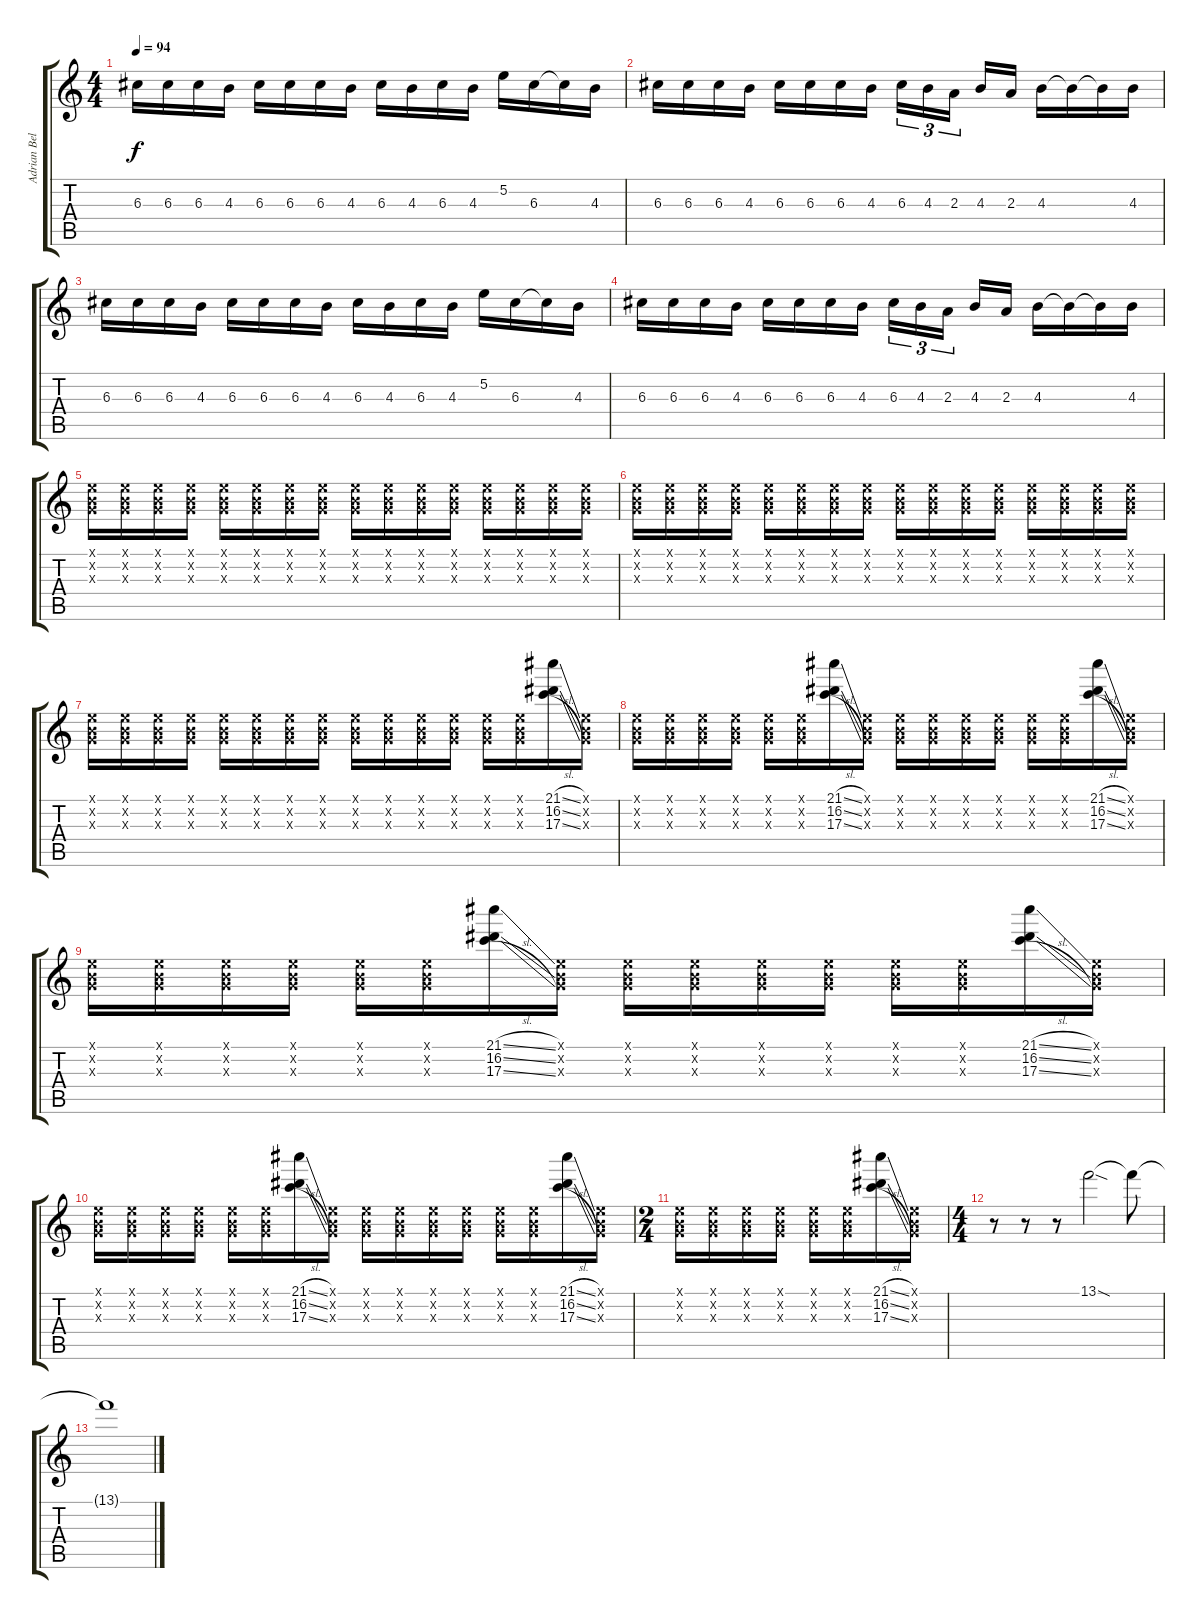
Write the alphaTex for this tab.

\track ("Adrian Belew" "Adrian Bel") {instrument distortionguitar}
\staff {score tabs}
\tuning (E4 B3 G3 D3 A2 E2) {hide}
\ts (4 4)
\tempo 94
\clef g2
\ks c
6.3.16{dy f} 6.3.16 6.3.16 4.3.16 6.3.16 6.3.16 6.3.16 4.3.16 6.3.16 4.3.16 6.3.16 4.3.16 5.2.16 6.3.16 6.3{t}.16 4.3.16 |
6.3.16 6.3.16 6.3.16 4.3.16 6.3.16 6.3.16 6.3.16 4.3.16 6.3.16{tu (3 2)} 4.3.16{tu (3 2)} 2.3.16{tu (3 2) beam splitsecondary} 4.3.16 2.3.16 4.3.16 4.3{t}.16 4.3{t}.16 4.3.16 |
6.3.16 6.3.16 6.3.16 4.3.16 6.3.16 6.3.16 6.3.16 4.3.16 6.3.16 4.3.16 6.3.16 4.3.16 5.2.16 6.3.16 6.3{t}.16 4.3.16 |
6.3.16 6.3.16 6.3.16 4.3.16 6.3.16 6.3.16 6.3.16 4.3.16 6.3.16{tu (3 2)} 4.3.16{tu (3 2)} 2.3.16{tu (3 2) beam splitsecondary} 4.3.16 2.3.16 4.3.16 4.3{t}.16 4.3{t}.16 4.3.16 |
(0.1{x} 0.2{x} 0.3{x}).16 (0.1{x} 0.2{x} 0.3{x}).16 (0.1{x} 0.2{x} 0.3{x}).16 (0.1{x} 0.2{x} 0.3{x}).16 (0.1{x} 0.2{x} 0.3{x}).16 (0.1{x} 0.2{x} 0.3{x}).16 (0.1{x} 0.2{x} 0.3{x}).16 (0.1{x} 0.2{x} 0.3{x}).16 (0.1{x} 0.2{x} 0.3{x}).16 (0.1{x} 0.2{x} 0.3{x}).16 (0.1{x} 0.2{x} 0.3{x}).16 (0.1{x} 0.2{x} 0.3{x}).16 (0.1{x} 0.2{x} 0.3{x}).16 (0.1{x} 0.2{x} 0.3{x}).16 (0.1{x} 0.2{x} 0.3{x}).16 (0.1{x} 0.2{x} 0.3{x}).16 |
(0.1{x} 0.2{x} 0.3{x}).16 (0.1{x} 0.2{x} 0.3{x}).16 (0.1{x} 0.2{x} 0.3{x}).16 (0.1{x} 0.2{x} 0.3{x}).16 (0.1{x} 0.2{x} 0.3{x}).16 (0.1{x} 0.2{x} 0.3{x}).16 (0.1{x} 0.2{x} 0.3{x}).16 (0.1{x} 0.2{x} 0.3{x}).16 (0.1{x} 0.2{x} 0.3{x}).16 (0.1{x} 0.2{x} 0.3{x}).16 (0.1{x} 0.2{x} 0.3{x}).16 (0.1{x} 0.2{x} 0.3{x}).16 (0.1{x} 0.2{x} 0.3{x}).16 (0.1{x} 0.2{x} 0.3{x}).16 (0.1{x} 0.2{x} 0.3{x}).16 (0.1{x} 0.2{x} 0.3{x}).16 |
(0.1{x} 0.2{x} 0.3{x}).16 (0.1{x} 0.2{x} 0.3{x}).16 (0.1{x} 0.2{x} 0.3{x}).16 (0.1{x} 0.2{x} 0.3{x}).16 (0.1{x} 0.2{x} 0.3{x}).16 (0.1{x} 0.2{x} 0.3{x}).16 (0.1{x} 0.2{x} 0.3{x}).16 (0.1{x} 0.2{x} 0.3{x}).16 (0.1{x} 0.2{x} 0.3{x}).16 (0.1{x} 0.2{x} 0.3{x}).16 (0.1{x} 0.2{x} 0.3{x}).16 (0.1{x} 0.2{x} 0.3{x}).16 (0.1{x} 0.2{x} 0.3{x}).16 (0.1{x} 0.2{x} 0.3{x}).16 (21.1{sl} 16.2{sl} 17.3{sl}).16 (0.1{x} 0.2{x} 0.3{x}).16 |
(0.1{x} 0.2{x} 0.3{x}).16 (0.1{x} 0.2{x} 0.3{x}).16 (0.1{x} 0.2{x} 0.3{x}).16 (0.1{x} 0.2{x} 0.3{x}).16 (0.1{x} 0.2{x} 0.3{x}).16 (0.1{x} 0.2{x} 0.3{x}).16 (21.1{sl} 16.2{sl} 17.3{sl}).16 (0.1{x} 0.2{x} 0.3{x}).16 (0.1{x} 0.2{x} 0.3{x}).16 (0.1{x} 0.2{x} 0.3{x}).16 (0.1{x} 0.2{x} 0.3{x}).16 (0.1{x} 0.2{x} 0.3{x}).16 (0.1{x} 0.2{x} 0.3{x}).16 (0.1{x} 0.2{x} 0.3{x}).16 (21.1{sl} 16.2{sl} 17.3{sl}).16 (0.1{x} 0.2{x} 0.3{x}).16 |
(0.1{x} 0.2{x} 0.3{x}).16 (0.1{x} 0.2{x} 0.3{x}).16 (0.1{x} 0.2{x} 0.3{x}).16 (0.1{x} 0.2{x} 0.3{x}).16 (0.1{x} 0.2{x} 0.3{x}).16 (0.1{x} 0.2{x} 0.3{x}).16 (21.1{sl} 16.2{sl} 17.3{sl}).16 (0.1{x} 0.2{x} 0.3{x}).16 (0.1{x} 0.2{x} 0.3{x}).16 (0.1{x} 0.2{x} 0.3{x}).16 (0.1{x} 0.2{x} 0.3{x}).16 (0.1{x} 0.2{x} 0.3{x}).16 (0.1{x} 0.2{x} 0.3{x}).16 (0.1{x} 0.2{x} 0.3{x}).16 (21.1{sl} 16.2{sl} 17.3{sl}).16 (0.1{x} 0.2{x} 0.3{x}).16 |
(0.1{x} 0.2{x} 0.3{x}).16 (0.1{x} 0.2{x} 0.3{x}).16 (0.1{x} 0.2{x} 0.3{x}).16 (0.1{x} 0.2{x} 0.3{x}).16 (0.1{x} 0.2{x} 0.3{x}).16 (0.1{x} 0.2{x} 0.3{x}).16 (21.1{sl} 16.2{sl} 17.3{sl}).16 (0.1{x} 0.2{x} 0.3{x}).16 (0.1{x} 0.2{x} 0.3{x}).16 (0.1{x} 0.2{x} 0.3{x}).16 (0.1{x} 0.2{x} 0.3{x}).16 (0.1{x} 0.2{x} 0.3{x}).16 (0.1{x} 0.2{x} 0.3{x}).16 (0.1{x} 0.2{x} 0.3{x}).16 (21.1{sl} 16.2{sl} 17.3{sl}).16 (0.1{x} 0.2{x} 0.3{x}).16 |
\ts (2 4)
(0.1{x} 0.2{x} 0.3{x}).16 (0.1{x} 0.2{x} 0.3{x}).16 (0.1{x} 0.2{x} 0.3{x}).16 (0.1{x} 0.2{x} 0.3{x}).16 (0.1{x} 0.2{x} 0.3{x}).16 (0.1{x} 0.2{x} 0.3{x}).16 (21.1{sl} 16.2{sl} 17.3{sl}).16 (0.1{x} 0.2{x} 0.3{x}).16 |
\ts (4 4)
r.8 r.8 r.8 13.1{sod}.2 13.1{t}.8 |
13.1{t}.1
